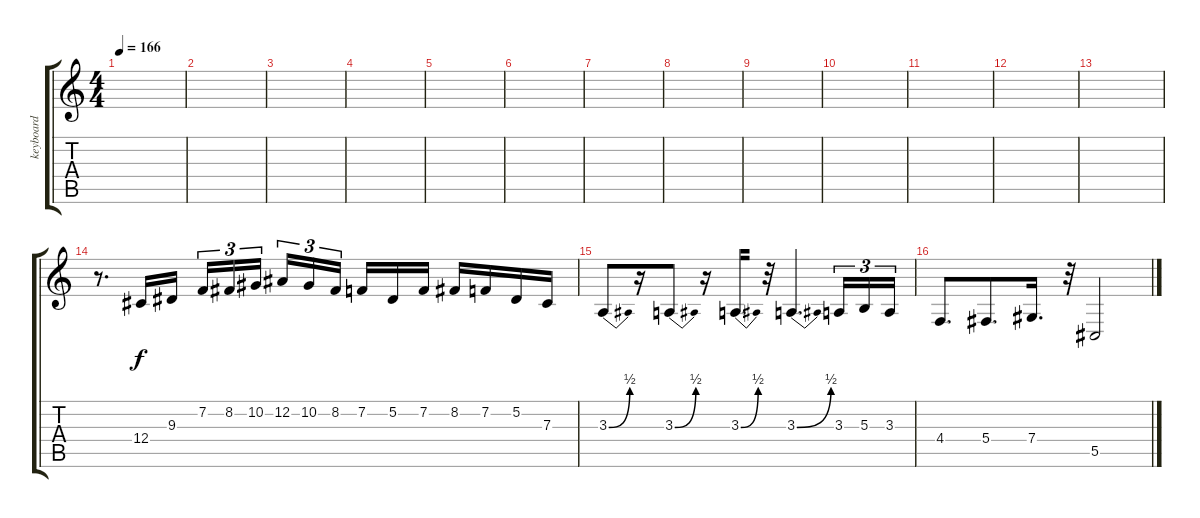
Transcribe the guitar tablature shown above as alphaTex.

\track ("keyboard" "keyboard") {instrument lead1square}
\staff {score tabs}
\tuning (Eb4 Bb3 Gb3 Db3 Ab2 Eb2) {hide}
\ts (4 4)
\tempo 166
\clef g2
\ks c
|
|
|
|
|
|
|
|
|
|
|
|
|
r.8{d beam merge} 12.4.16{beam merge} 9.3.16{beam splitsecondary} 7.2.16{tu (3 2)} 8.2.16{tu (3 2)} 10.2.16{tu (3 2) beam splitsecondary} 12.2.16{tu (3 2)} 10.2.16{tu (3 2)} 8.2.16{tu (3 2) beam splitsecondary} 7.2.16 5.2.16{beam merge} 7.2.16 8.2.16{beam merge} 7.2.16 5.2.16 7.3.16 |
3.3{be (bend 0 0 60 2)}.8 r.16{beam merge} 3.3{be (bend 0 0 60 2)}.8 r.16 3.3{be (bend 0 0 60 2)}.16{d beam merge} r.32 3.3{be (bend 0 0 60 2)}.4{d} 3.3.16{tu (3 2)} 5.3.16{tu (3 2)} 3.3.16{tu (3 2)} |
4.4.8{d} 5.4.8{d beam merge} 7.4.16{d} r.32{beam merge} 5.5.2
